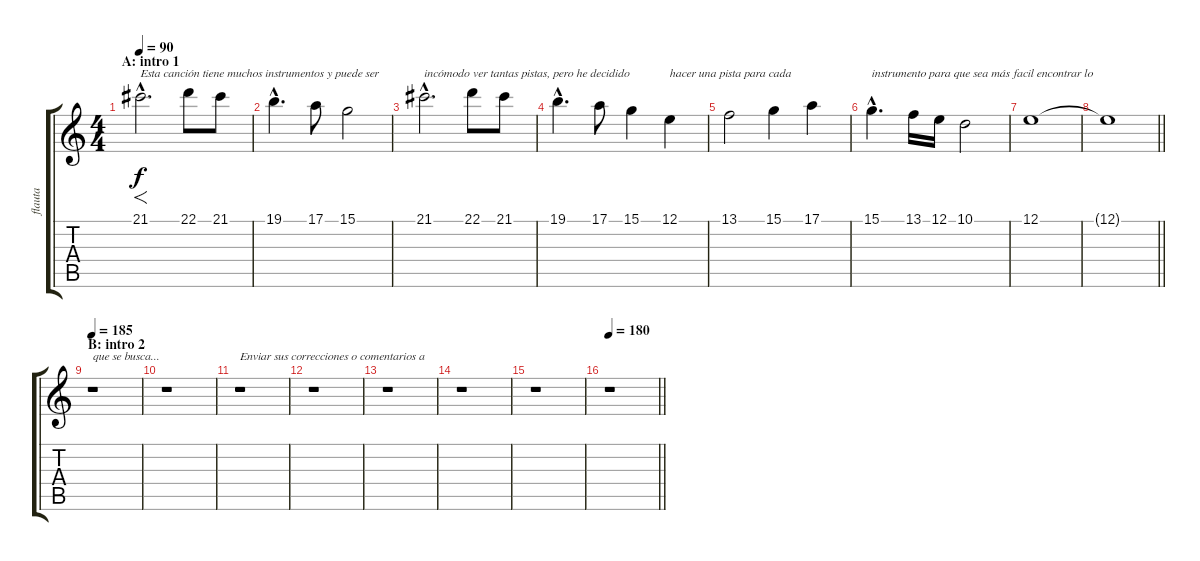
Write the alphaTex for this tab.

\track ("flauta" "flauta") {instrument flute}
\staff {score tabs}
\tuning (E4 B3 G3 D3 A2 E2) {hide}
\ts (4 4)
\section ("" "A: intro 1")
\tempo 90
\clef g2
\ks c
21.1{hac}.2{f d txt "Esta canción tiene muchos instrumentos y puede ser" dy f instrument flute} 22.1.8 21.1.8 |
19.1{hac}.4{d} 17.1.8 15.1.2 |
21.1{hac}.2{d txt "incómodo ver tantas pistas, pero he decidido "} 22.1.8 21.1.8 |
19.1{hac}.4{d} 17.1.8 15.1.4 12.1.4{txt "hacer una pista para cada "} |
13.1.2 15.1.4 17.1.4 |
15.1{hac}.4{d txt "instrumento para que sea más facil encontrar lo "} 13.1.16 12.1.16 10.1.2 |
12.1.1 |
\barLineRight lightlight
12.1{t}.1 |
\section ("" "B: intro 2")
\tempo 185
r.1{txt "que se busca..."} |
r.1 |
r.1{txt "Enviar sus correcciones o comentarios a"} |
r.1 |
r.1 |
r.1{txt ""} |
r.1 |
\tempo 180
\barLineRight lightlight
r.1
